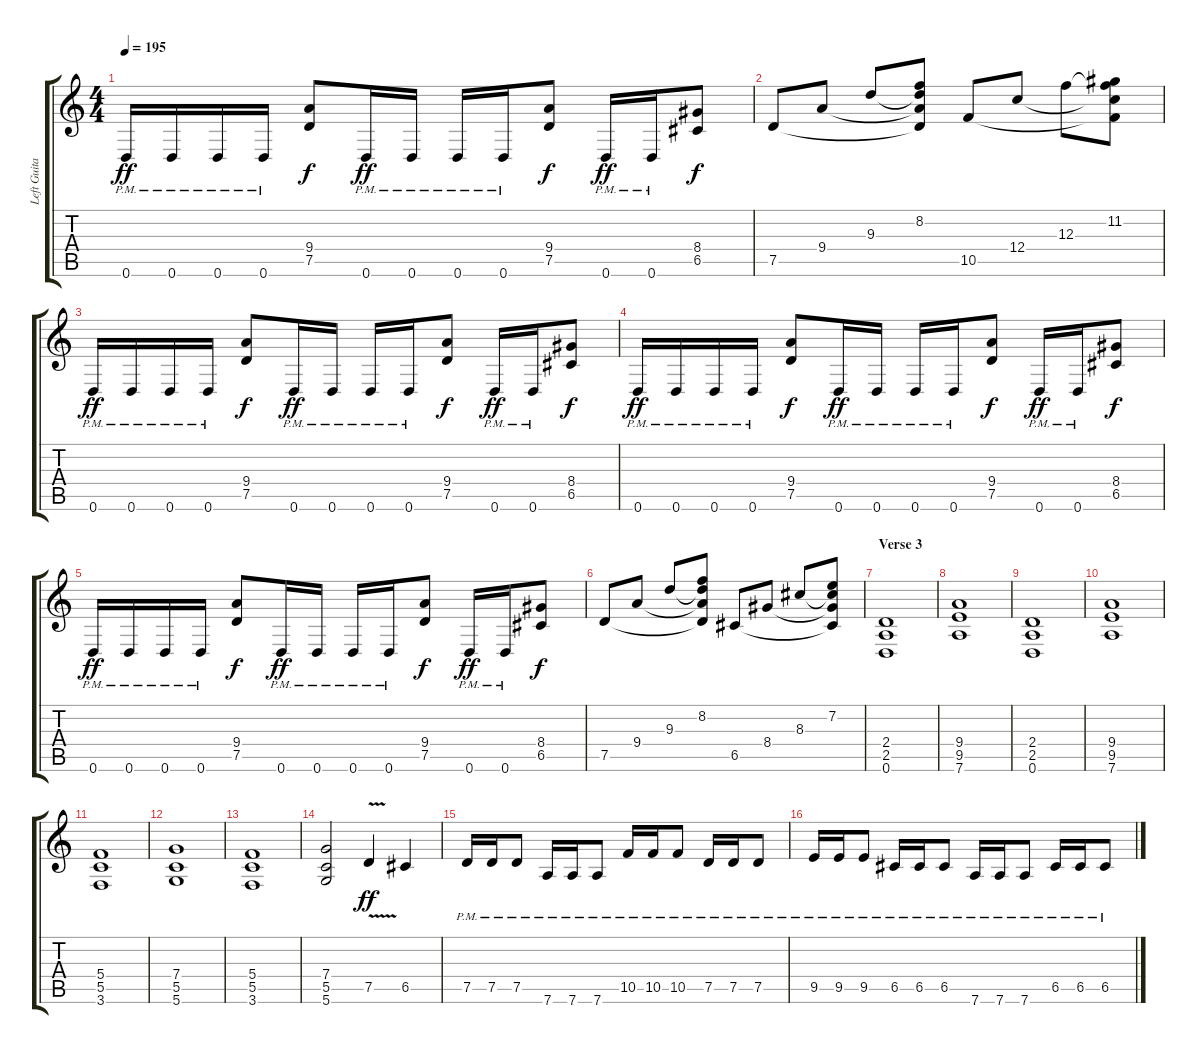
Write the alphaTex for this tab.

\track ("Left Guitar" "Left Guita") {instrument distortionguitar}
\staff {score tabs}
\tuning (D4 A3 F3 C3 G2 D2) {hide}
\ts (4 4)
\tempo 195
\clef g2
\ks c
0.6{pm}.16{dy ff} 0.6{pm}.16 0.6{pm}.16 0.6{pm}.16 (9.4 7.5).8{dy f} 0.6{pm}.16{dy ff} 0.6{pm}.16 0.6{pm}.16 0.6{pm}.16 (9.4 7.5).8{dy f} 0.6{pm}.16{dy ff} 0.6{pm}.16 (8.4 6.5).8{dy f} |
7.5.8 9.4.8 9.3.8 (8.2 9.3{t} 9.4{t} 7.5{t}).8 10.5.8 12.4.8 12.3.8 (11.2 12.3{t} 12.4{t} 10.5{t}).8 |
0.6{pm}.16{dy ff} 0.6{pm}.16 0.6{pm}.16 0.6{pm}.16 (9.4 7.5).8{dy f} 0.6{pm}.16{dy ff} 0.6{pm}.16 0.6{pm}.16 0.6{pm}.16 (9.4 7.5).8{dy f} 0.6{pm}.16{dy ff} 0.6{pm}.16 (8.4 6.5).8{dy f} |
0.6{pm}.16{dy ff} 0.6{pm}.16 0.6{pm}.16 0.6{pm}.16 (9.4 7.5).8{dy f} 0.6{pm}.16{dy ff} 0.6{pm}.16 0.6{pm}.16 0.6{pm}.16 (9.4 7.5).8{dy f} 0.6{pm}.16{dy ff} 0.6{pm}.16 (8.4 6.5).8{dy f} |
0.6{pm}.16{dy ff} 0.6{pm}.16 0.6{pm}.16 0.6{pm}.16 (9.4 7.5).8{dy f} 0.6{pm}.16{dy ff} 0.6{pm}.16 0.6{pm}.16 0.6{pm}.16 (9.4 7.5).8{dy f} 0.6{pm}.16{dy ff} 0.6{pm}.16 (8.4 6.5).8{dy f} |
7.5.8 9.4.8 9.3.8 (8.2 9.3{t} 9.4{t} 7.5{t}).8 6.5.8 8.4.8 8.3.8 (7.2 8.3{t} 8.4{t} 6.5{t}).8 |
\section ("" "Verse 3")
(2.4 2.5 0.6).1 |
(9.4 9.5 7.6).1 |
(2.4 2.5 0.6).1 |
(9.4 9.5 7.6).1 |
(5.4 5.5 3.6).1 |
(7.4 5.5 5.6).1 |
(5.4 5.5 3.6).1 |
(7.4 5.5 5.6).2 7.5{v}.4{dy ff} 6.5.4 |
7.5{pm}.16 7.5{pm}.16 7.5{pm}.8 7.6{pm}.16 7.6{pm}.16 7.6{pm}.8 10.5{pm}.16 10.5{pm}.16 10.5{pm}.8 7.5{pm}.16 7.5{pm}.16 7.5{pm}.8 |
9.5{pm}.16 9.5{pm}.16 9.5{pm}.8 6.5{pm}.16 6.5{pm}.16 6.5{pm}.8 7.6{pm}.16 7.6{pm}.16 7.6{pm}.8 6.5{pm}.16 6.5{pm}.16 6.5{pm}.8
